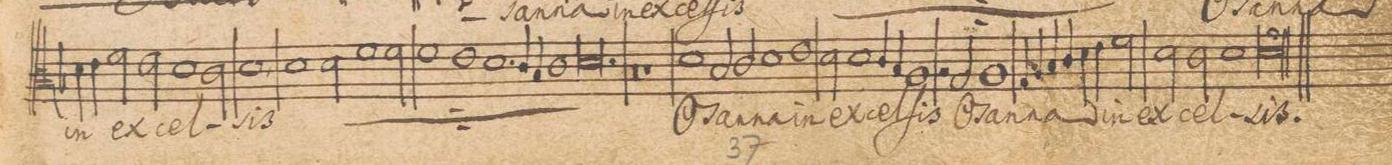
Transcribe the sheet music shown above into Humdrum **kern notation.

**kern	**text
*I"ALTVS.	*
*clefC3	*
*k[b-]	*
*met(C|)	*
*M2/1	*
4d\	-in
4e\	.
2f\	ex-
=61-	=61-
2e\	.
1d	-cel-
2c\	.
=62-	=62-
1d,	-sis
*	*ij
1d	O-
=63-	=63-
2d\	-san-
1f	.
2f\	-na
=64-	=64-
1f	in
1e	.
=65-	=65-
1.d	ex-
4c/	.
4B-/	.
=66-	=66-
1c	-cel-
0.d	-sis
*	*Xij
=67-	=67-
=68-	=68-
0r	.
=69-	=69-
1r	.
1d	O-
=70-	=70-
2B-/	-san-
2c/	.
1d	-na
=71-	=71-
1e	in
2d\	ex-
1d\	-cel-
=72-	=72-
4c/	.
4B-/	.
1A	-ſis
=73-	=73-
2rA	.
2G/	O-
1A	-san-
=74-	=74-
4G/	-na-
4A/	.
4B-/	.
4c/	.
4d\	.
4e\	.
2f\	-in
=75-	=75-
2d\	ex-
2c\	.
1d	-cel-
=76-	=76-
0dl;	-sis.
=77||	=77||
*-	*-
